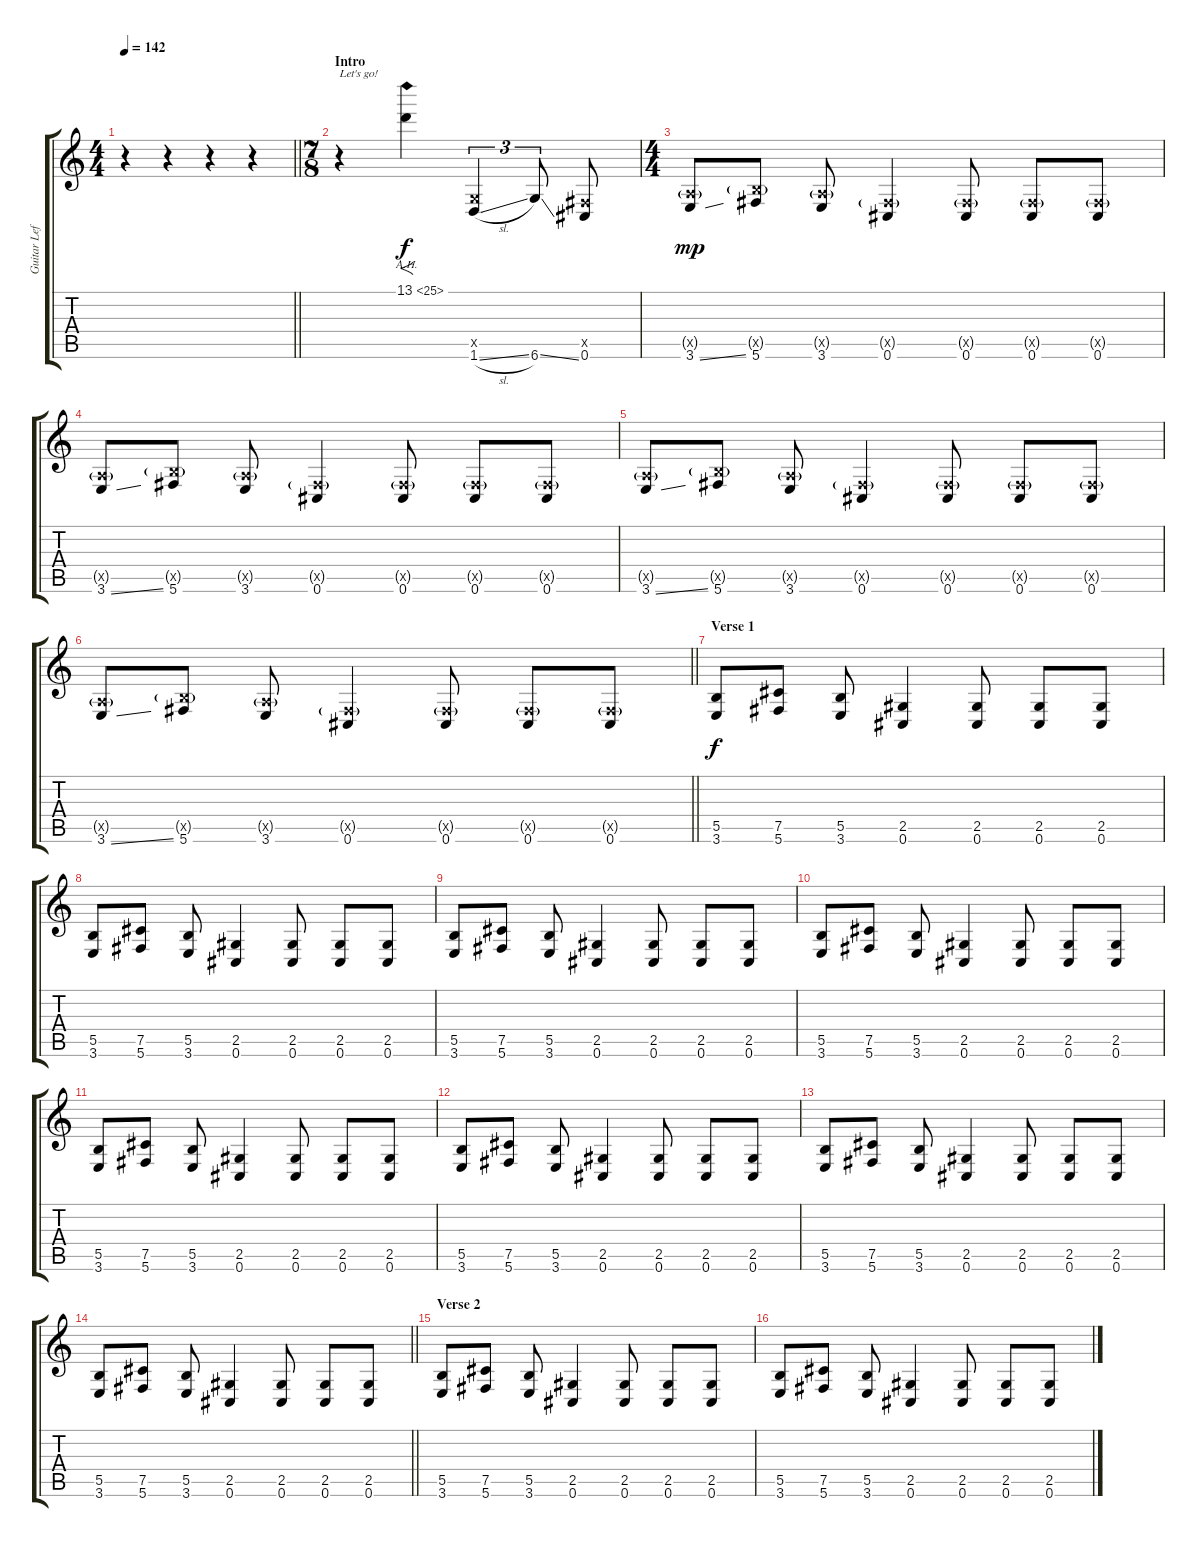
\track ("Guitar Left" "Guitar Lef") {instrument distortionguitar}
\staff {score tabs}
\tuning (Db4 Ab3 E3 B2 Gb2 Db2) {hide}
\ts (4 4)
\tempo 142
\clef g2
\barLineRight lightlight
\ks c
r.4{dy f instrument distortionguitar} r.4 r.4 r.4 |
\ts (7 8)
\section ("" "Intro")
r.4{txt "Let's go!" balance 5} 13.1{ah 12}.4{f} (1.5{x} 1.6{sl}).4{tu (3 2)} 6.6{ss}.8{tu (3 2)} (0.5{x} 0.6).8 |
\ts (4 4)
(3.5{g x} 3.6{ss}).8{dy mp} (5.5{g x} 5.6).8 (3.5{g x} 3.6).8 (0.5{g x} 0.6).4 (0.5{g x} 0.6).8 (0.5{g x} 0.6).8 (0.5{g x} 0.6).8 |
(3.5{g x} 3.6{ss}).8 (5.5{g x} 5.6).8 (3.5{g x} 3.6).8 (0.5{g x} 0.6).4 (0.5{g x} 0.6).8 (0.5{g x} 0.6).8 (0.5{g x} 0.6).8 |
(3.5{g x} 3.6{ss}).8 (5.5{g x} 5.6).8 (3.5{g x} 3.6).8 (0.5{g x} 0.6).4 (0.5{g x} 0.6).8 (0.5{g x} 0.6).8 (0.5{g x} 0.6).8 |
\barLineRight lightlight
(3.5{g x} 3.6{ss}).8 (5.5{g x} 5.6).8 (3.5{g x} 3.6).8 (0.5{g x} 0.6).4 (0.5{g x} 0.6).8 (0.5{g x} 0.6).8 (0.5{g x} 0.6).8 |
\section ("" "Verse 1")
(5.5 3.6).8{dy f balance 0} (7.5 5.6).8 (5.5 3.6).8 (2.5 0.6).4 (2.5 0.6).8 (2.5 0.6).8 (2.5 0.6).8 |
(5.5 3.6).8 (7.5 5.6).8 (5.5 3.6).8 (2.5 0.6).4 (2.5 0.6).8 (2.5 0.6).8 (2.5 0.6).8 |
(5.5 3.6).8 (7.5 5.6).8 (5.5 3.6).8 (2.5 0.6).4 (2.5 0.6).8 (2.5 0.6).8 (2.5 0.6).8 |
(5.5 3.6).8 (7.5 5.6).8 (5.5 3.6).8 (2.5 0.6).4 (2.5 0.6).8 (2.5 0.6).8 (2.5 0.6).8 |
(5.5 3.6).8 (7.5 5.6).8 (5.5 3.6).8 (2.5 0.6).4 (2.5 0.6).8 (2.5 0.6).8 (2.5 0.6).8 |
(5.5 3.6).8 (7.5 5.6).8 (5.5 3.6).8 (2.5 0.6).4 (2.5 0.6).8 (2.5 0.6).8 (2.5 0.6).8 |
(5.5 3.6).8 (7.5 5.6).8 (5.5 3.6).8 (2.5 0.6).4 (2.5 0.6).8 (2.5 0.6).8 (2.5 0.6).8 |
\barLineRight lightlight
(5.5 3.6).8 (7.5 5.6).8 (5.5 3.6).8 (2.5 0.6).4 (2.5 0.6).8 (2.5 0.6).8 (2.5 0.6).8 |
\section ("" "Verse 2")
(5.5 3.6).8 (7.5 5.6).8 (5.5 3.6).8 (2.5 0.6).4 (2.5 0.6).8 (2.5 0.6).8 (2.5 0.6).8 |
(5.5 3.6).8 (7.5 5.6).8 (5.5 3.6).8 (2.5 0.6).4 (2.5 0.6).8 (2.5 0.6).8 (2.5 0.6).8
